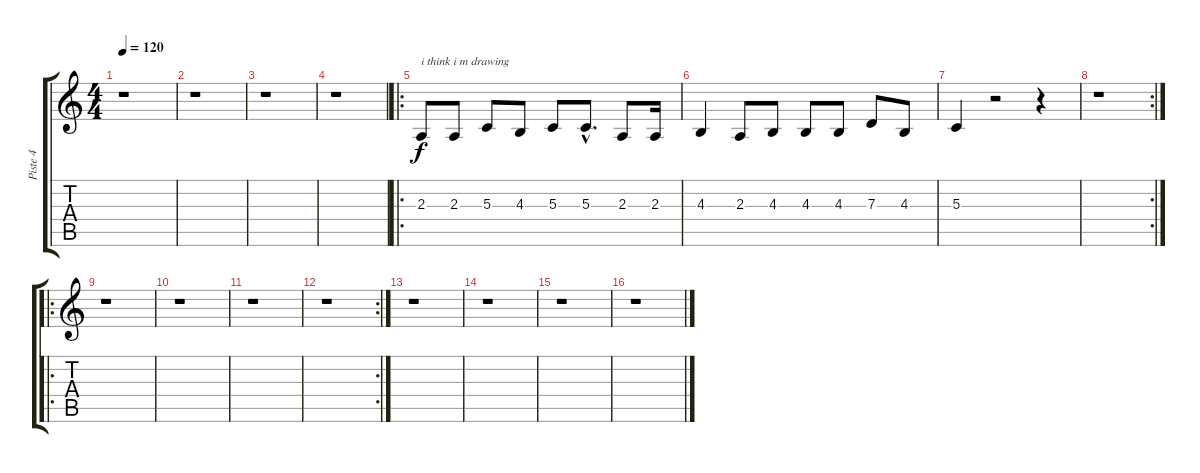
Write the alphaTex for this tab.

\track ("Piste 4" "Piste 4") {instrument synthvoice}
\staff {score tabs}
\tuning (E4 B3 G3 D3 A2 E2) {hide}
\ts (4 4)
\tempo 120
\clef g2
\ks c
r.1{dy f instrument synthvoice} |
r.1 |
r.1 |
r.1 |
\ro
2.3.8{txt "i think i m drawing"} 2.3.8 5.3.8 4.3.8 5.3.8 5.3{hac}.8{d} 2.3.8 2.3.16 |
4.3.4 2.3.8 4.3.8 4.3.8 4.3.8 7.3.8 4.3.8 |
5.3.4 r.2 r.4 |
\rc 2
r.1 |
\ro
r.1 |
r.1 |
r.1 |
\rc 2
r.1 |
r.1 |
r.1 |
r.1 |
r.1
